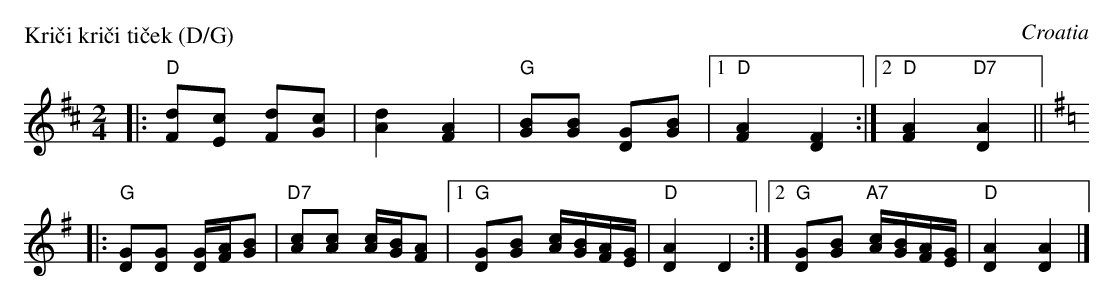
X:1
P: Kri\vci kri\vci ti\vcek (D/G)
O: Croatia
M: 2/4
L: 1/8
K: D
|: "D"[dF][cE] [dF][cG] \
| [d2A2] [A2F2] \
| "G"[BG][BG] [GD][BG] \
|1 "D"[A2F2] [F2D2] \
:|2 "D"[A2F2] "D7"[A2D2] || [K:G]
|: "G"[GD][GD] [G/D/][A/F/][BG] \
| "D7"[cA][cA] [c/A/][B/G/][AF] \
|1 "G"[GD][BG] [c/A/][B/G/][A/F/][G/E/] \
| "D"[A2D2] [D2] \
:|2 "G"[GD][BG] "A7"[c/A/][B/G/][A/F/][G/E] \
| "D"[A2D2] [A2D2] |]
